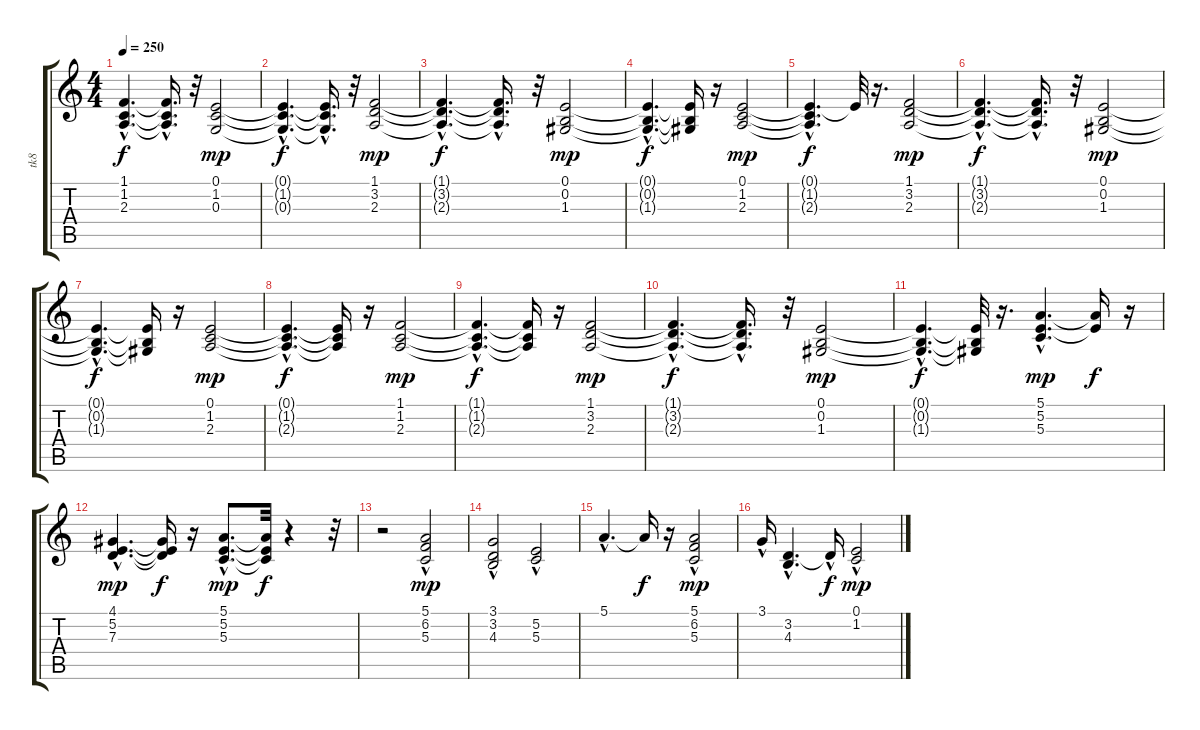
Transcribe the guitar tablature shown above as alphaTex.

\track ("tk8" "tk8") {instrument pad7halo}
\staff {score tabs}
\tuning (E4 B3 G3 D3 A2 E2) {hide}
\ts (4 4)
\tempo 250
\clef g2
\ks c
(1.1{hac t} 1.2{hac t} 2.3{hac t}).4{d dy f} (1.1{hac t} 1.2{t} 2.3{t}).16{d} r.32 (0.1 1.2 0.3).2{dy mp} |
(0.1{hac t} 1.2{hac t} 0.3{hac t}).4{d dy f} (0.1{t} 1.2{t} 0.3{hac t}).16{d} r.32 (1.1 3.2 2.3).2{dy mp} |
(1.1{hac t} 3.2{hac t} 2.3{hac t}).4{d dy f} (1.1{hac t} 3.2{t} 2.3{t}).16{d} r.32 (0.1 0.2 1.3).2{dy mp} |
(0.1{hac t} 0.2{hac t} 1.3{hac t}).4{d dy f} (0.1{t} 0.2{t} 1.3{t}).16 r.16 (0.1 1.2 2.3).2{dy mp} |
(0.1{hac t} 1.2{hac t} 2.3{hac t}).4{d dy f} 0.1{t}.32 r.16{d} (1.1 3.2 2.3).2{dy mp} |
(1.1{hac t} 3.2{hac t} 2.3{hac t}).4{d dy f} (1.1{hac t} 3.2{t} 2.3{t}).16{d} r.32 (0.1 0.2 1.3).2{dy mp} |
(0.1{hac t} 0.2{hac t} 1.3{hac t}).4{d dy f} (0.1{t} 0.2{t} 1.3{t}).16 r.16 (0.1 1.2 2.3).2{dy mp} |
(0.1{hac t} 1.2{hac t} 2.3{hac t}).4{d dy f} (0.1{t} 1.2{t} 2.3{t}).16 r.16 (1.1 1.2 2.3).2{dy mp} |
(1.1{hac t} 1.2{hac t} 2.3{hac t}).4{d dy f} (1.1{t} 1.2{t} 2.3{t}).16 r.16 (1.1 3.2 2.3).2{dy mp} |
(1.1{hac t} 3.2{hac t} 2.3{hac t}).4{d dy f} (1.1{hac t} 3.2{t} 2.3{t}).16{d} r.32 (0.1 0.2 1.3).2{dy mp} |
(0.1{hac t} 0.2{hac t} 1.3{hac t}).4{d dy f} (0.1{t} 0.2{t} 1.3{t}).32 r.16{d} (5.1{hac} 5.2{hac} 5.3{hac}).4{d dy mp} (5.1{t} 5.2{t}).16{dy f} r.16 |
(4.1{hac} 5.2{hac} 7.3{hac}).4{d dy mp} (4.1{t} 5.2{t} 7.3{t}).16{dy f} r.16 (5.1{hac} 5.2{hac} 5.3{hac}).8{d dy mp} (5.1{t} 5.2{t} 5.3{t}).32{dy f} r.4 r.32 |
r.2 (5.1 6.2{hac} 5.3{hac}).2{dy mp} |
(3.1 3.2{hac} 4.3{hac}).2 (5.2{hac} 5.3{hac}).2 |
5.1{hac}.4{d} 5.1{t}.16{dy f} r.16 (5.1 6.2{hac} 5.3).2{dy mp} |
3.1{hac}.16 (3.2{hac} 4.3).4{d} 3.2{hac t}.16{dy f} (0.1{hac} 1.2{hac}).2{dy mp}
